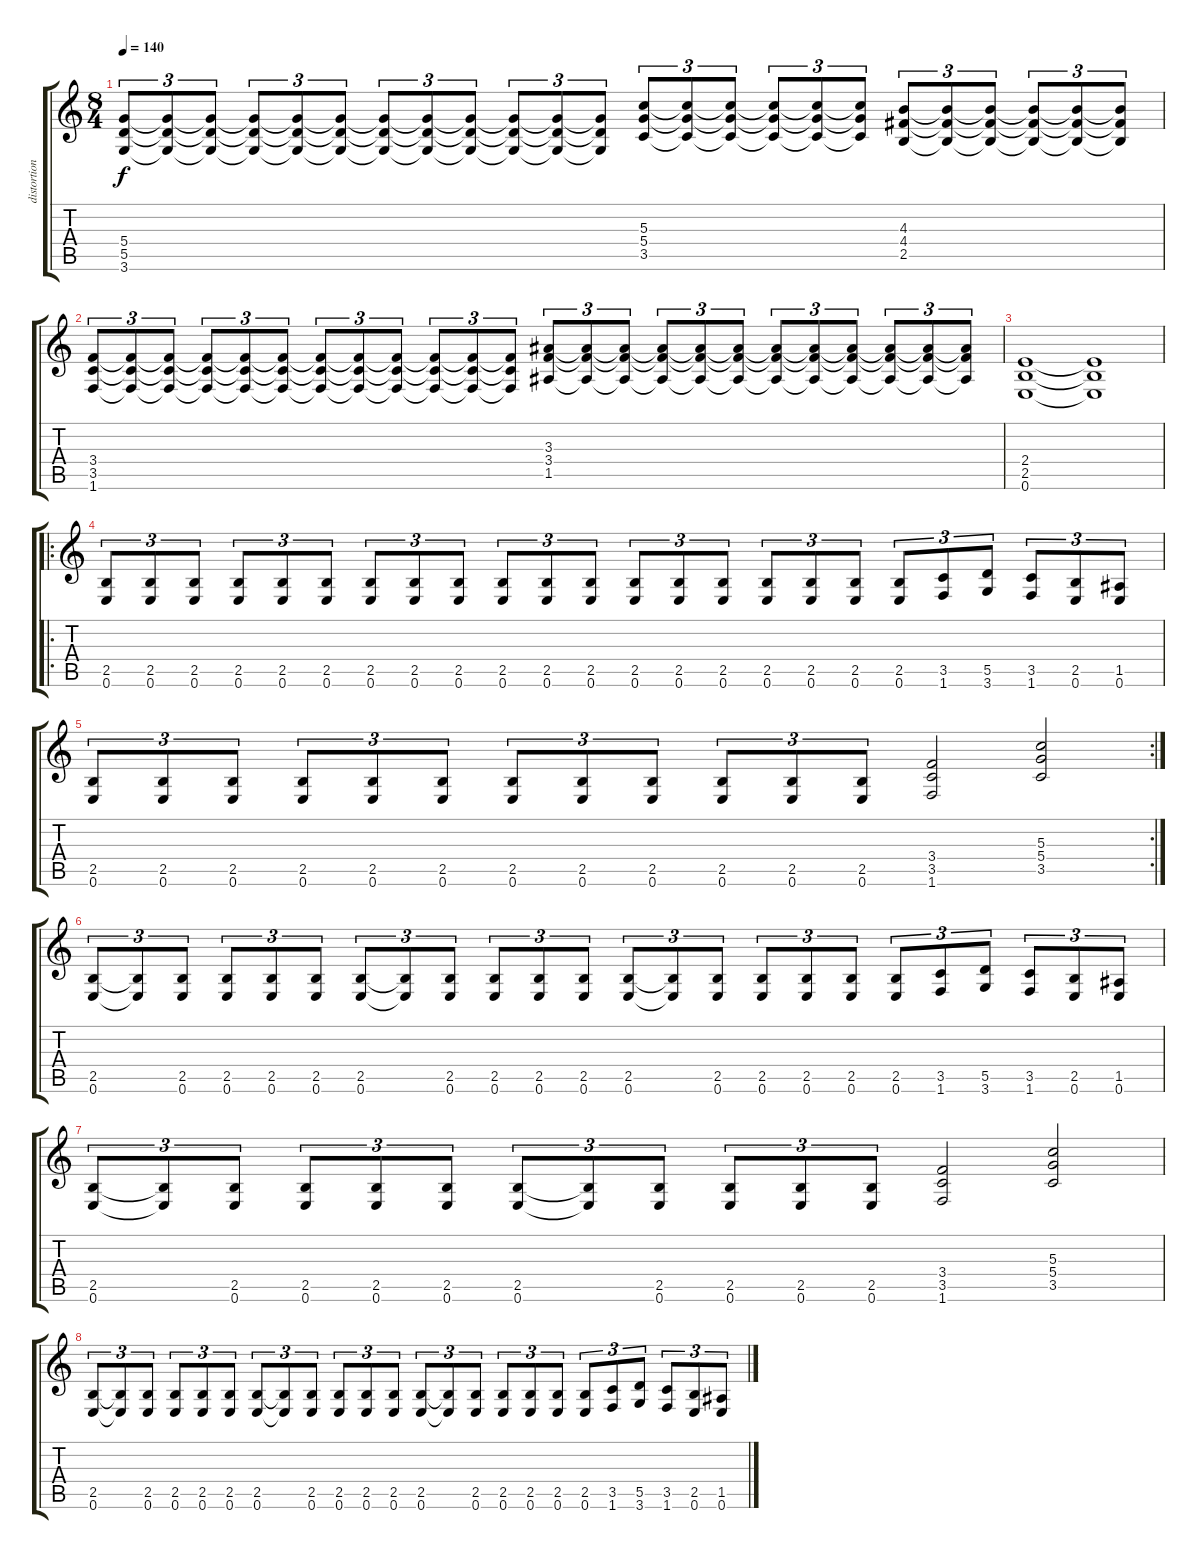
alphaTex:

\track ("distortion" "distortion") {instrument distortionguitar}
\staff {score tabs}
\tuning (E4 B3 G3 D3 A2 E2) {hide}
\ts (8 4)
\tempo 140
\clef g2
\ks c
(5.4 5.5 3.6).8{tu (3 2) dy f} (5.4{t} 5.5{t} 3.6{t}).8{tu (3 2)} (5.4{t} 5.5{t} 3.6{t}).8{tu (3 2)} (5.4{t} 5.5{t} 3.6{t}).8{tu (3 2)} (5.4{t} 5.5{t} 3.6{t}).8{tu (3 2)} (5.4{t} 5.5{t} 3.6{t}).8{tu (3 2)} (5.4{t} 5.5{t} 3.6{t}).8{tu (3 2)} (5.4{t} 5.5{t} 3.6{t}).8{tu (3 2)} (5.4{t} 5.5{t} 3.6{t}).8{tu (3 2)} (5.4{t} 5.5{t} 3.6{t}).8{tu (3 2)} (5.4{t} 5.5{t} 3.6{t}).8{tu (3 2)} (5.4{t} 5.5{t} 3.6{t}).8{tu (3 2)} (5.3 5.4 3.5).8{tu (3 2)} (5.3{t} 5.4{t} 3.5{t}).8{tu (3 2)} (5.3{t} 5.4{t} 3.5{t}).8{tu (3 2)} (5.3{t} 5.4{t} 3.5{t}).8{tu (3 2)} (5.3{t} 5.4{t} 3.5{t}).8{tu (3 2)} (5.3{t} 5.4{t} 3.5{t}).8{tu (3 2)} (4.3 4.4 2.5).8{tu (3 2)} (4.3{t} 4.4{t} 2.5{t}).8{tu (3 2)} (4.3{t} 4.4{t} 2.5{t}).8{tu (3 2)} (4.3{t} 4.4{t} 2.5{t}).8{tu (3 2)} (4.3{t} 4.4{t} 2.5{t}).8{tu (3 2)} (4.3{t} 4.4{t} 2.5{t}).8{tu (3 2)} |
(3.4 3.5 1.6).8{tu (3 2)} (3.4{t} 3.5{t} 1.6{t}).8{tu (3 2)} (3.4{t} 3.5{t} 1.6{t}).8{tu (3 2)} (3.4{t} 3.5{t} 1.6{t}).8{tu (3 2)} (3.4{t} 3.5{t} 1.6{t}).8{tu (3 2)} (3.4{t} 3.5{t} 1.6{t}).8{tu (3 2)} (3.4{t} 3.5{t} 1.6{t}).8{tu (3 2)} (3.4{t} 3.5{t} 1.6{t}).8{tu (3 2)} (3.4{t} 3.5{t} 1.6{t}).8{tu (3 2)} (3.4{t} 3.5{t} 1.6{t}).8{tu (3 2)} (3.4{t} 3.5{t} 1.6{t}).8{tu (3 2)} (3.4{t} 3.5{t} 1.6{t}).8{tu (3 2)} (3.3 3.4 1.5).8{tu (3 2)} (3.3{t} 3.4{t} 1.5{t}).8{tu (3 2)} (3.3{t} 3.4{t} 1.5{t}).8{tu (3 2)} (3.3{t} 3.4{t} 1.5{t}).8{tu (3 2)} (3.3{t} 3.4{t} 1.5{t}).8{tu (3 2)} (3.3{t} 3.4{t} 1.5{t}).8{tu (3 2)} (3.3{t} 3.4{t} 1.5{t}).8{tu (3 2)} (3.3{t} 3.4{t} 1.5{t}).8{tu (3 2)} (3.3{t} 3.4{t} 1.5{t}).8{tu (3 2)} (3.3{t} 3.4{t} 1.5{t}).8{tu (3 2)} (3.3{t} 3.4{t} 1.5{t}).8{tu (3 2)} (3.3{t} 3.4{t} 1.5{t}).8{tu (3 2)} |
(2.4 2.5 0.6).1 (2.4{t} 2.5{t} 0.6{t}).1 |
\ro
(2.5 0.6).8{tu (3 2)} (2.5 0.6).8{tu (3 2)} (2.5 0.6).8{tu (3 2)} (2.5 0.6).8{tu (3 2)} (2.5 0.6).8{tu (3 2)} (2.5 0.6).8{tu (3 2)} (2.5 0.6).8{tu (3 2)} (2.5 0.6).8{tu (3 2)} (2.5 0.6).8{tu (3 2)} (2.5 0.6).8{tu (3 2)} (2.5 0.6).8{tu (3 2)} (2.5 0.6).8{tu (3 2)} (2.5 0.6).8{tu (3 2)} (2.5 0.6).8{tu (3 2)} (2.5 0.6).8{tu (3 2)} (2.5 0.6).8{tu (3 2)} (2.5 0.6).8{tu (3 2)} (2.5 0.6).8{tu (3 2)} (2.5 0.6).8{tu (3 2)} (3.5 1.6).8{tu (3 2)} (5.5 3.6).8{tu (3 2)} (3.5 1.6).8{tu (3 2)} (2.5 0.6).8{tu (3 2)} (1.5 0.6).8{tu (3 2)} |
\rc 2
(2.5 0.6).8{tu (3 2)} (2.5 0.6).8{tu (3 2)} (2.5 0.6).8{tu (3 2)} (2.5 0.6).8{tu (3 2)} (2.5 0.6).8{tu (3 2)} (2.5 0.6).8{tu (3 2)} (2.5 0.6).8{tu (3 2)} (2.5 0.6).8{tu (3 2)} (2.5 0.6).8{tu (3 2)} (2.5 0.6).8{tu (3 2)} (2.5 0.6).8{tu (3 2)} (2.5 0.6).8{tu (3 2)} (3.4 3.5 1.6).2 (5.3 5.4 3.5).2 |
(2.5 0.6).8{tu (3 2)} (2.5{t} 0.6{t}).8{tu (3 2)} (2.5 0.6).8{tu (3 2)} (2.5 0.6).8{tu (3 2)} (2.5 0.6).8{tu (3 2)} (2.5 0.6).8{tu (3 2)} (2.5 0.6).8{tu (3 2)} (2.5{t} 0.6{t}).8{tu (3 2)} (2.5 0.6).8{tu (3 2)} (2.5 0.6).8{tu (3 2)} (2.5 0.6).8{tu (3 2)} (2.5 0.6).8{tu (3 2)} (2.5 0.6).8{tu (3 2)} (2.5{t} 0.6{t}).8{tu (3 2)} (2.5 0.6).8{tu (3 2)} (2.5 0.6).8{tu (3 2)} (2.5 0.6).8{tu (3 2)} (2.5 0.6).8{tu (3 2)} (2.5 0.6).8{tu (3 2)} (3.5 1.6).8{tu (3 2)} (5.5 3.6).8{tu (3 2)} (3.5 1.6).8{tu (3 2)} (2.5 0.6).8{tu (3 2)} (1.5 0.6).8{tu (3 2)} |
(2.5 0.6).8{tu (3 2)} (2.5{t} 0.6{t}).8{tu (3 2)} (2.5 0.6).8{tu (3 2)} (2.5 0.6).8{tu (3 2)} (2.5 0.6).8{tu (3 2)} (2.5 0.6).8{tu (3 2)} (2.5 0.6).8{tu (3 2)} (2.5{t} 0.6{t}).8{tu (3 2)} (2.5 0.6).8{tu (3 2)} (2.5 0.6).8{tu (3 2)} (2.5 0.6).8{tu (3 2)} (2.5 0.6).8{tu (3 2)} (3.4 3.5 1.6).2 (5.3 5.4 3.5).2 |
(2.5 0.6).8{tu (3 2)} (2.5{t} 0.6{t}).8{tu (3 2)} (2.5 0.6).8{tu (3 2)} (2.5 0.6).8{tu (3 2)} (2.5 0.6).8{tu (3 2)} (2.5 0.6).8{tu (3 2)} (2.5 0.6).8{tu (3 2)} (2.5{t} 0.6{t}).8{tu (3 2)} (2.5 0.6).8{tu (3 2)} (2.5 0.6).8{tu (3 2)} (2.5 0.6).8{tu (3 2)} (2.5 0.6).8{tu (3 2)} (2.5 0.6).8{tu (3 2)} (2.5{t} 0.6{t}).8{tu (3 2)} (2.5 0.6).8{tu (3 2)} (2.5 0.6).8{tu (3 2)} (2.5 0.6).8{tu (3 2)} (2.5 0.6).8{tu (3 2)} (2.5 0.6).8{tu (3 2)} (3.5 1.6).8{tu (3 2)} (5.5 3.6).8{tu (3 2)} (3.5 1.6).8{tu (3 2)} (2.5 0.6).8{tu (3 2)} (1.5 0.6).8{tu (3 2)}
